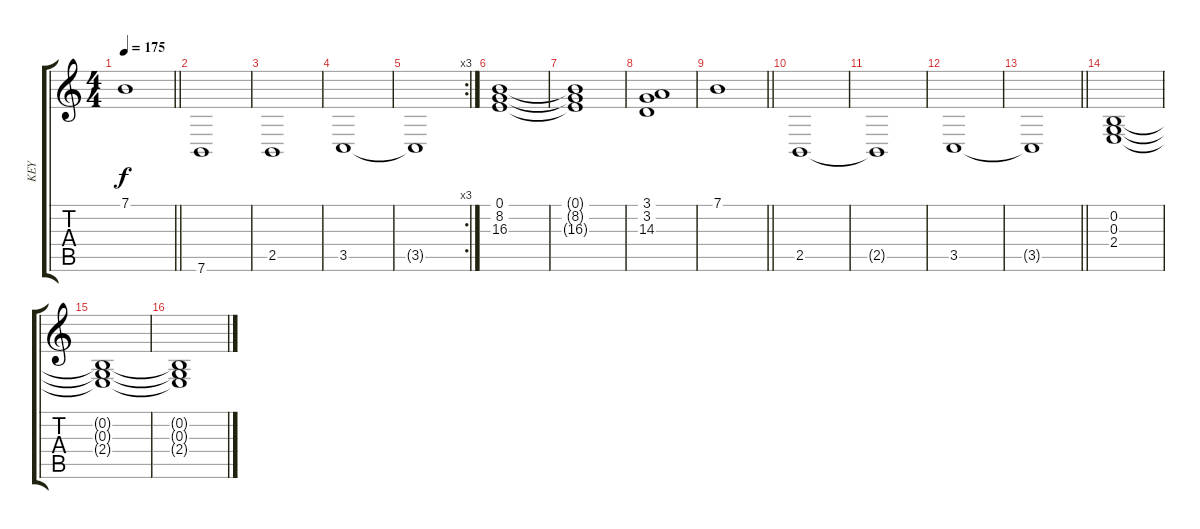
\track ("KEY" "KEY") {instrument stringensemble1}
\staff {score tabs}
\tuning (E4 B3 G3 D3 A2 E2) {hide}
\ts (4 4)
\tempo 175
\clef g2
\barLineRight lightlight
\ks c
7.1.1{dy f} |
7.6.1{instrument pad4choir} |
2.5.1 |
3.5.1 |
\rc 3
3.5{t}.1 |
(0.1 8.2 16.3).1 |
(0.1{t} 8.2{t} 16.3{t}).1 |
(3.1 3.2 14.3).1 |
\barLineRight lightlight
7.1.1 |
2.5.1 |
2.5{t}.1 |
3.5.1 |
\barLineRight lightlight
3.5{t}.1 |
(0.2 0.3 2.4).1 |
(0.2{t} 0.3{t} 2.4{t}).1 |
(0.2{t} 0.3{t} 2.4{t}).1
